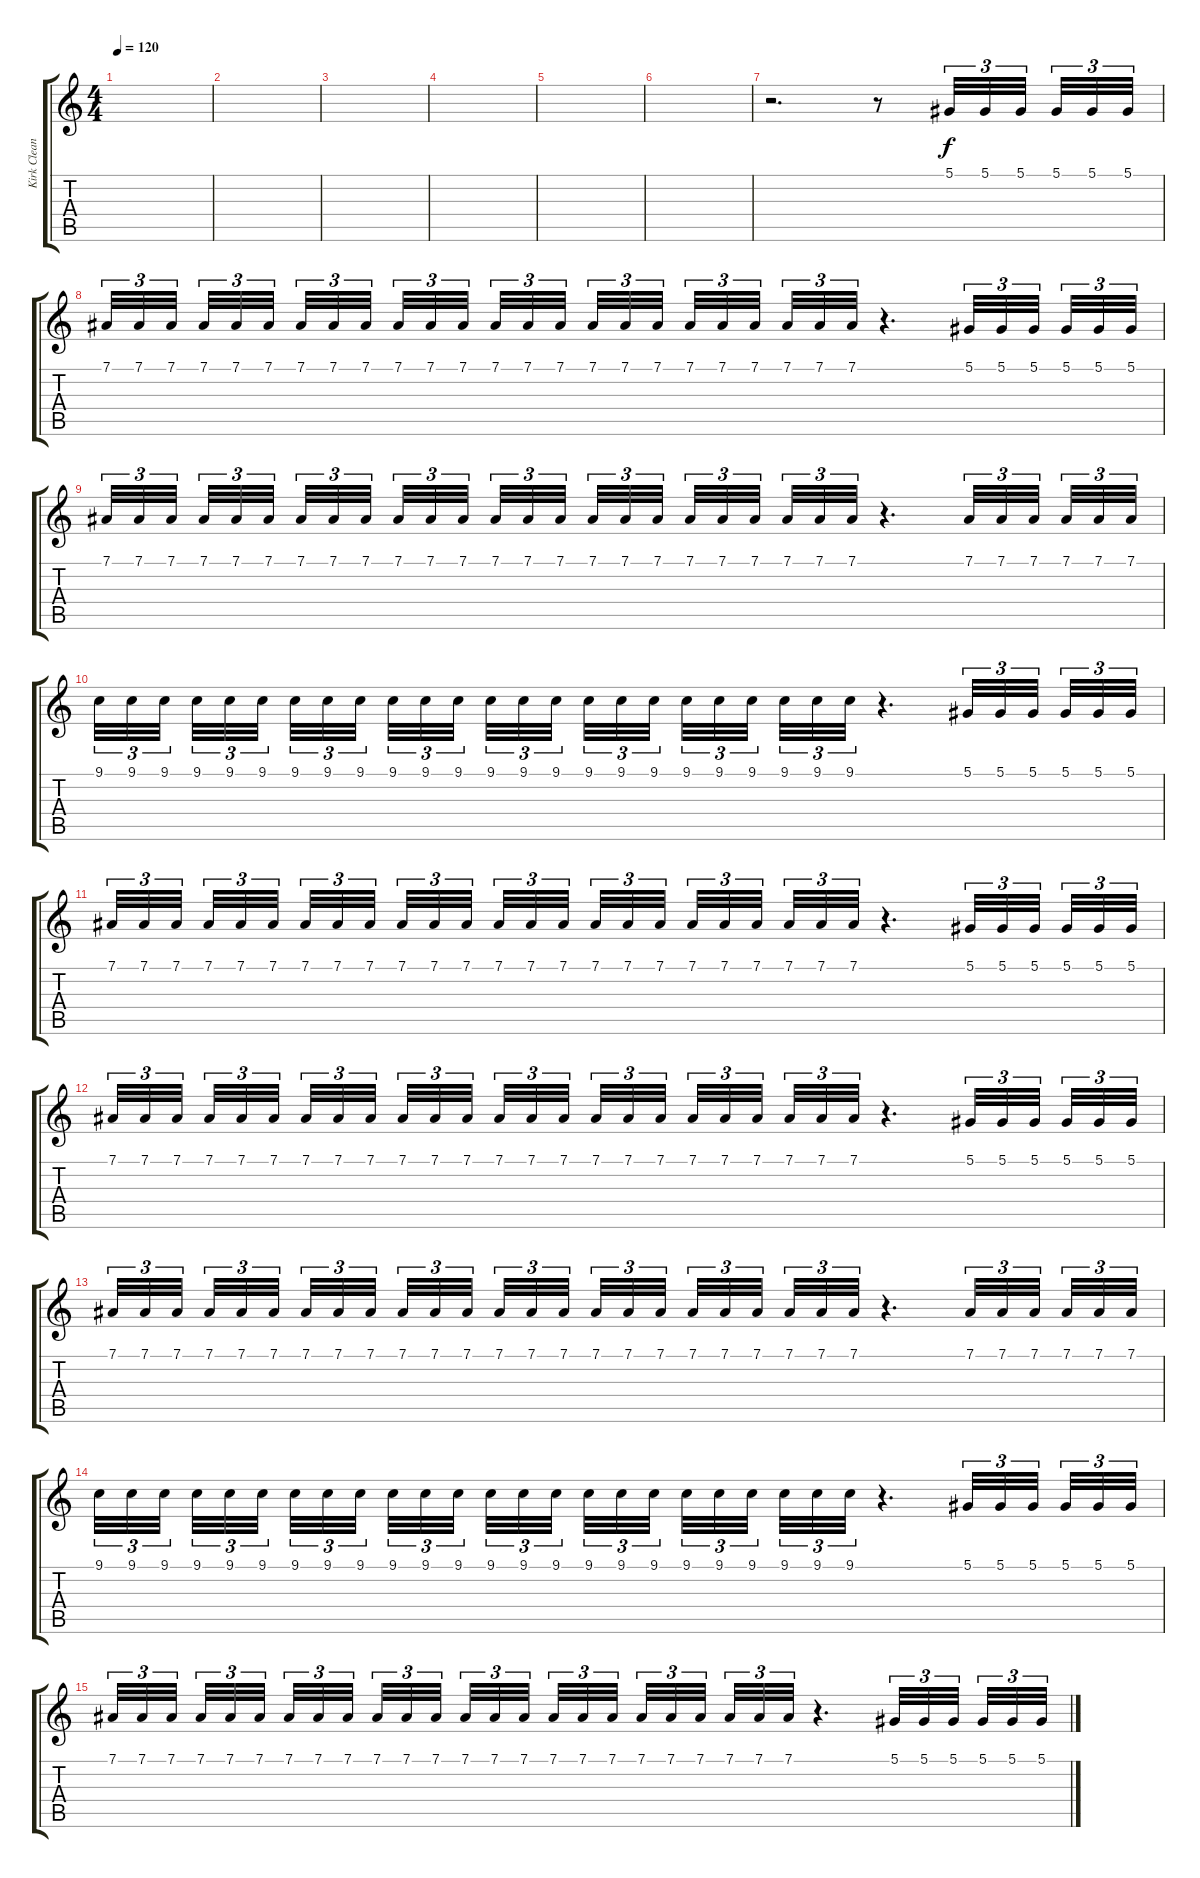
\track ("Kirk Clean" "Kirk Clean") {instrument stringensemble1}
\staff {score tabs}
\tuning (Eb4 Bb3 Gb3 Db3 Ab2 Eb2) {hide}
\ts (4 4)
\tempo 120
\clef g2
\ks c
|
|
|
|
|
|
r.2{d volume 12} r.8 5.1.32{tu (3 2)} 5.1.32{tu (3 2)} 5.1.32{tu (3 2) beam splitsecondary} 5.1.32{tu (3 2)} 5.1.32{tu (3 2)} 5.1.32{tu (3 2)} |
7.1.32{tu (3 2)} 7.1.32{tu (3 2)} 7.1.32{tu (3 2) beam splitsecondary} 7.1.32{tu (3 2)} 7.1.32{tu (3 2)} 7.1.32{tu (3 2) beam splitsecondary} 7.1.32{tu (3 2)} 7.1.32{tu (3 2)} 7.1.32{tu (3 2) beam splitsecondary} 7.1.32{tu (3 2)} 7.1.32{tu (3 2)} 7.1.32{tu (3 2)} 7.1.32{tu (3 2)} 7.1.32{tu (3 2)} 7.1.32{tu (3 2) beam splitsecondary} 7.1.32{tu (3 2)} 7.1.32{tu (3 2)} 7.1.32{tu (3 2) beam splitsecondary} 7.1.32{tu (3 2)} 7.1.32{tu (3 2)} 7.1.32{tu (3 2) beam splitsecondary} 7.1.32{tu (3 2)} 7.1.32{tu (3 2)} 7.1.32{tu (3 2)} r.4{d} 5.1.32{tu (3 2)} 5.1.32{tu (3 2)} 5.1.32{tu (3 2) beam splitsecondary} 5.1.32{tu (3 2)} 5.1.32{tu (3 2)} 5.1.32{tu (3 2)} |
7.1.32{tu (3 2)} 7.1.32{tu (3 2)} 7.1.32{tu (3 2) beam splitsecondary} 7.1.32{tu (3 2)} 7.1.32{tu (3 2)} 7.1.32{tu (3 2) beam splitsecondary} 7.1.32{tu (3 2)} 7.1.32{tu (3 2)} 7.1.32{tu (3 2) beam splitsecondary} 7.1.32{tu (3 2)} 7.1.32{tu (3 2)} 7.1.32{tu (3 2)} 7.1.32{tu (3 2)} 7.1.32{tu (3 2)} 7.1.32{tu (3 2) beam splitsecondary} 7.1.32{tu (3 2)} 7.1.32{tu (3 2)} 7.1.32{tu (3 2) beam splitsecondary} 7.1.32{tu (3 2)} 7.1.32{tu (3 2)} 7.1.32{tu (3 2) beam splitsecondary} 7.1.32{tu (3 2)} 7.1.32{tu (3 2)} 7.1.32{tu (3 2)} r.4{d} 7.1.32{tu (3 2)} 7.1.32{tu (3 2)} 7.1.32{tu (3 2) beam splitsecondary} 7.1.32{tu (3 2)} 7.1.32{tu (3 2)} 7.1.32{tu (3 2)} |
9.1.32{tu (3 2)} 9.1.32{tu (3 2)} 9.1.32{tu (3 2) beam splitsecondary} 9.1.32{tu (3 2)} 9.1.32{tu (3 2)} 9.1.32{tu (3 2) beam splitsecondary} 9.1.32{tu (3 2)} 9.1.32{tu (3 2)} 9.1.32{tu (3 2) beam splitsecondary} 9.1.32{tu (3 2)} 9.1.32{tu (3 2)} 9.1.32{tu (3 2)} 9.1.32{tu (3 2)} 9.1.32{tu (3 2)} 9.1.32{tu (3 2) beam splitsecondary} 9.1.32{tu (3 2)} 9.1.32{tu (3 2)} 9.1.32{tu (3 2) beam splitsecondary} 9.1.32{tu (3 2)} 9.1.32{tu (3 2)} 9.1.32{tu (3 2) beam splitsecondary} 9.1.32{tu (3 2)} 9.1.32{tu (3 2)} 9.1.32{tu (3 2)} r.4{d} 5.1.32{tu (3 2)} 5.1.32{tu (3 2)} 5.1.32{tu (3 2) beam splitsecondary} 5.1.32{tu (3 2)} 5.1.32{tu (3 2)} 5.1.32{tu (3 2)} |
7.1.32{tu (3 2)} 7.1.32{tu (3 2)} 7.1.32{tu (3 2) beam splitsecondary} 7.1.32{tu (3 2)} 7.1.32{tu (3 2)} 7.1.32{tu (3 2) beam splitsecondary} 7.1.32{tu (3 2)} 7.1.32{tu (3 2)} 7.1.32{tu (3 2) beam splitsecondary} 7.1.32{tu (3 2)} 7.1.32{tu (3 2)} 7.1.32{tu (3 2)} 7.1.32{tu (3 2)} 7.1.32{tu (3 2)} 7.1.32{tu (3 2) beam splitsecondary} 7.1.32{tu (3 2)} 7.1.32{tu (3 2)} 7.1.32{tu (3 2) beam splitsecondary} 7.1.32{tu (3 2)} 7.1.32{tu (3 2)} 7.1.32{tu (3 2) beam splitsecondary} 7.1.32{tu (3 2)} 7.1.32{tu (3 2)} 7.1.32{tu (3 2)} r.4{d} 5.1.32{tu (3 2)} 5.1.32{tu (3 2)} 5.1.32{tu (3 2) beam splitsecondary} 5.1.32{tu (3 2)} 5.1.32{tu (3 2)} 5.1.32{tu (3 2)} |
7.1.32{tu (3 2)} 7.1.32{tu (3 2)} 7.1.32{tu (3 2) beam splitsecondary} 7.1.32{tu (3 2)} 7.1.32{tu (3 2)} 7.1.32{tu (3 2) beam splitsecondary} 7.1.32{tu (3 2)} 7.1.32{tu (3 2)} 7.1.32{tu (3 2) beam splitsecondary} 7.1.32{tu (3 2)} 7.1.32{tu (3 2)} 7.1.32{tu (3 2)} 7.1.32{tu (3 2)} 7.1.32{tu (3 2)} 7.1.32{tu (3 2) beam splitsecondary} 7.1.32{tu (3 2)} 7.1.32{tu (3 2)} 7.1.32{tu (3 2) beam splitsecondary} 7.1.32{tu (3 2)} 7.1.32{tu (3 2)} 7.1.32{tu (3 2) beam splitsecondary} 7.1.32{tu (3 2)} 7.1.32{tu (3 2)} 7.1.32{tu (3 2)} r.4{d} 5.1.32{tu (3 2)} 5.1.32{tu (3 2)} 5.1.32{tu (3 2) beam splitsecondary} 5.1.32{tu (3 2)} 5.1.32{tu (3 2)} 5.1.32{tu (3 2)} |
7.1.32{tu (3 2)} 7.1.32{tu (3 2)} 7.1.32{tu (3 2) beam splitsecondary} 7.1.32{tu (3 2)} 7.1.32{tu (3 2)} 7.1.32{tu (3 2) beam splitsecondary} 7.1.32{tu (3 2)} 7.1.32{tu (3 2)} 7.1.32{tu (3 2) beam splitsecondary} 7.1.32{tu (3 2)} 7.1.32{tu (3 2)} 7.1.32{tu (3 2)} 7.1.32{tu (3 2)} 7.1.32{tu (3 2)} 7.1.32{tu (3 2) beam splitsecondary} 7.1.32{tu (3 2)} 7.1.32{tu (3 2)} 7.1.32{tu (3 2) beam splitsecondary} 7.1.32{tu (3 2)} 7.1.32{tu (3 2)} 7.1.32{tu (3 2) beam splitsecondary} 7.1.32{tu (3 2)} 7.1.32{tu (3 2)} 7.1.32{tu (3 2)} r.4{d} 7.1.32{tu (3 2)} 7.1.32{tu (3 2)} 7.1.32{tu (3 2) beam splitsecondary} 7.1.32{tu (3 2)} 7.1.32{tu (3 2)} 7.1.32{tu (3 2)} |
9.1.32{tu (3 2)} 9.1.32{tu (3 2)} 9.1.32{tu (3 2) beam splitsecondary} 9.1.32{tu (3 2)} 9.1.32{tu (3 2)} 9.1.32{tu (3 2) beam splitsecondary} 9.1.32{tu (3 2)} 9.1.32{tu (3 2)} 9.1.32{tu (3 2) beam splitsecondary} 9.1.32{tu (3 2)} 9.1.32{tu (3 2)} 9.1.32{tu (3 2)} 9.1.32{tu (3 2)} 9.1.32{tu (3 2)} 9.1.32{tu (3 2) beam splitsecondary} 9.1.32{tu (3 2)} 9.1.32{tu (3 2)} 9.1.32{tu (3 2) beam splitsecondary} 9.1.32{tu (3 2)} 9.1.32{tu (3 2)} 9.1.32{tu (3 2) beam splitsecondary} 9.1.32{tu (3 2)} 9.1.32{tu (3 2)} 9.1.32{tu (3 2)} r.4{d} 5.1.32{tu (3 2)} 5.1.32{tu (3 2)} 5.1.32{tu (3 2) beam splitsecondary} 5.1.32{tu (3 2)} 5.1.32{tu (3 2)} 5.1.32{tu (3 2)} |
7.1.32{tu (3 2)} 7.1.32{tu (3 2)} 7.1.32{tu (3 2) beam splitsecondary} 7.1.32{tu (3 2)} 7.1.32{tu (3 2)} 7.1.32{tu (3 2) beam splitsecondary} 7.1.32{tu (3 2)} 7.1.32{tu (3 2)} 7.1.32{tu (3 2) beam splitsecondary} 7.1.32{tu (3 2)} 7.1.32{tu (3 2)} 7.1.32{tu (3 2)} 7.1.32{tu (3 2)} 7.1.32{tu (3 2)} 7.1.32{tu (3 2) beam splitsecondary} 7.1.32{tu (3 2)} 7.1.32{tu (3 2)} 7.1.32{tu (3 2) beam splitsecondary} 7.1.32{tu (3 2)} 7.1.32{tu (3 2)} 7.1.32{tu (3 2) beam splitsecondary} 7.1.32{tu (3 2)} 7.1.32{tu (3 2)} 7.1.32{tu (3 2)} r.4{d} 5.1.32{tu (3 2)} 5.1.32{tu (3 2)} 5.1.32{tu (3 2) beam splitsecondary} 5.1.32{tu (3 2)} 5.1.32{tu (3 2)} 5.1.32{tu (3 2)}
